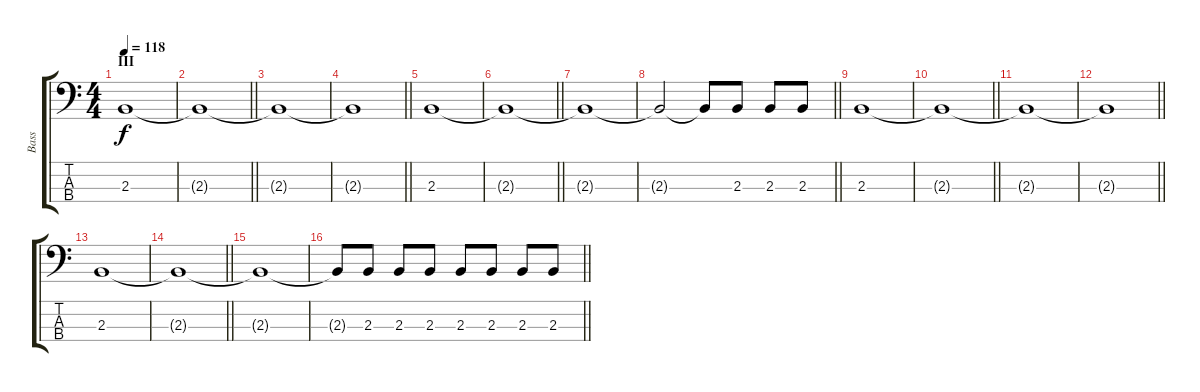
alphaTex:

\track ("Bass" "Bass") {instrument electricbassfinger}
\staff {score tabs}
\tuning (G2 D2 A1 E1) {hide}
\ts (4 4)
\section ("" "III")
\tempo 118
\clef f4
\ks c
2.3.1{dy f} |
\barLineRight lightlight
2.3{t}.1 |
2.3{t}.1 |
\barLineRight lightlight
2.3{t}.1 |
2.3.1 |
\barLineRight lightlight
2.3{t}.1 |
2.3{t}.1 |
\barLineRight lightlight
2.3{t}.2 2.3{t}.8 2.3.8 2.3.8 2.3.8 |
2.3.1 |
\barLineRight lightlight
2.3{t}.1 |
2.3{t}.1 |
\barLineRight lightlight
2.3{t}.1 |
2.3.1 |
\barLineRight lightlight
2.3{t}.1 |
2.3{t}.1 |
\barLineRight lightlight
2.3{t}.8 2.3.8 2.3.8 2.3.8 2.3.8 2.3.8 2.3.8 2.3.8
